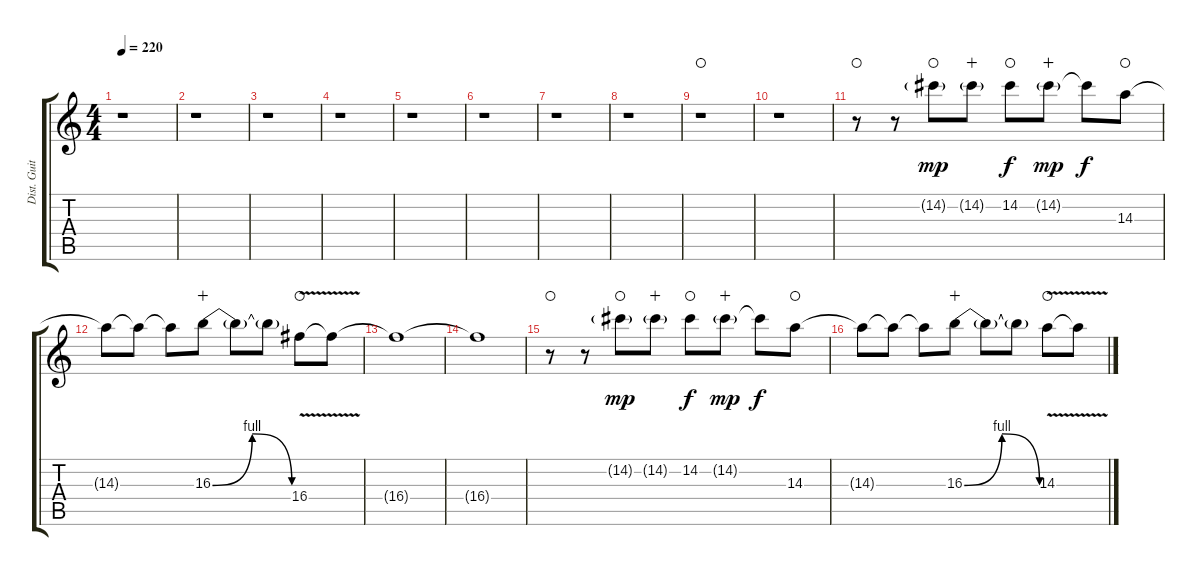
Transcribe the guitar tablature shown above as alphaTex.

\track ("Dist. Guitar 1" "Dist. Guit") {instrument distortionguitar}
\staff {score tabs}
\tuning (E4 B3 G3 D3 A2 E2) {hide}
\ts (4 4)
\tempo 220
\clef g2
\ks c
r.1{dy f} |
r.1 |
r.1 |
r.1 |
r.1 |
r.1 |
r.1 |
r.1 |
r.1{waho} |
r.1 |
r.8{waho} r.8 14.2{g}.8{dy mp waho} 14.2{g}.8{wahc} 14.2.8{dy f waho} 14.2{g}.8{dy mp wahc} 14.2{t}.8{dy f} 14.3.8{waho} |
14.3{t}.8 14.3{t}.8 14.3{t}.8 16.3{be (bendrelease 0 0 30 4 30 4 60 0)}.8{wahc} 16.3{t}.8 16.3{t}.8 16.4{v}.8{waho} 16.4{t}.8 |
16.4{t}.1 |
16.4{t}.1 |
r.8{waho} r.8 14.2{g}.8{dy mp waho} 14.2{g}.8{wahc} 14.2.8{dy f waho} 14.2{g}.8{dy mp wahc} 14.2{t}.8{dy f} 14.3.8{waho} |
14.3{t}.8 14.3{t}.8 14.3{t}.8 16.3{be (bendrelease 0 0 30 4 30 4 60 0)}.8{wahc} 16.3{t}.8 16.3{t}.8 14.3{v}.8{waho} 14.3{t}.8
